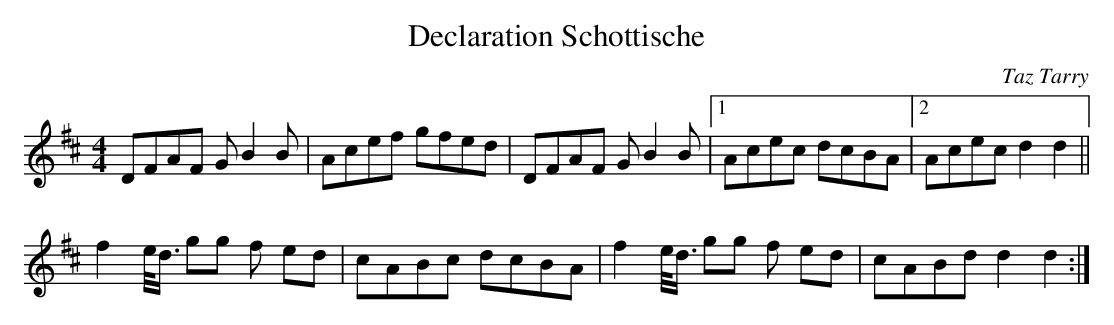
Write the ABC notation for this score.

X:1
T:Declaration Schottische
M:4/4
L:1/8
C:Taz Tarry
K:D
DFAF GB2B|Acef gfed|DFAF GB2B|1Acec dcBA|2Acecd2d2||!
f2 e/2<d/2 sggs f ed|cABc dcBA|f2 e/2<d/2 sggs f ed|cABd d2d2:|
